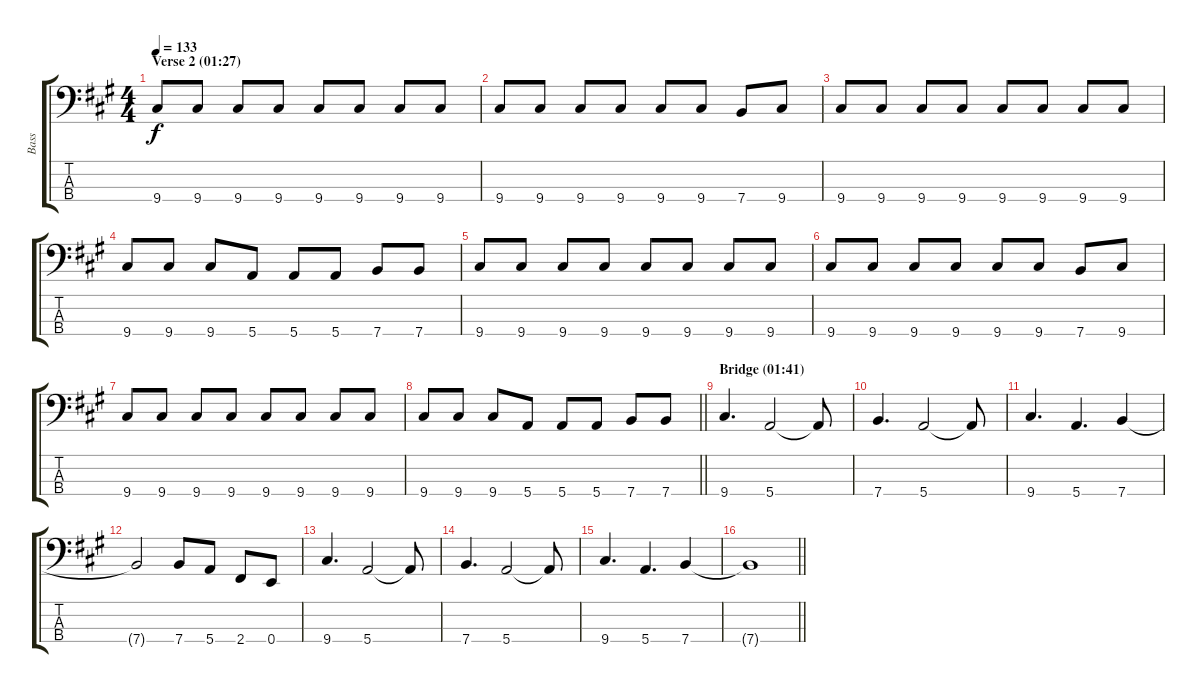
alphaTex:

\track ("Bass" "Bass") {instrument electricbassfinger}
\staff {score tabs}
\tuning (G2 D2 A1 E1) {hide}
\ts (4 4)
\section ("" "Verse 2 (01:27)")
\tempo 133
\clef f4
\ks a
9.4.8{dy f} 9.4.8 9.4.8 9.4.8 9.4.8 9.4.8 9.4.8 9.4.8 |
9.4.8 9.4.8 9.4.8 9.4.8 9.4.8 9.4.8 7.4.8 9.4.8 |
9.4.8 9.4.8 9.4.8 9.4.8 9.4.8 9.4.8 9.4.8 9.4.8 |
9.4.8 9.4.8 9.4.8 5.4.8 5.4.8 5.4.8 7.4.8 7.4.8 |
9.4.8 9.4.8 9.4.8 9.4.8 9.4.8 9.4.8 9.4.8 9.4.8 |
9.4.8 9.4.8 9.4.8 9.4.8 9.4.8 9.4.8 7.4.8 9.4.8 |
9.4.8 9.4.8 9.4.8 9.4.8 9.4.8 9.4.8 9.4.8 9.4.8 |
\barLineRight lightlight
9.4.8 9.4.8 9.4.8 5.4.8 5.4.8 5.4.8 7.4.8 7.4.8 |
\section ("" "Bridge (01:41)")
9.4.4{d} 5.4.2 5.4{t}.8 |
7.4.4{d} 5.4.2 5.4{t}.8 |
9.4.4{d} 5.4.4{d} 7.4.4 |
7.4{t}.2 7.4.8 5.4.8 2.4.8 0.4.8 |
9.4.4{d} 5.4.2 5.4{t}.8 |
7.4.4{d} 5.4.2 5.4{t}.8 |
9.4.4{d} 5.4.4{d} 7.4.4 |
\barLineRight lightlight
7.4{t}.1
